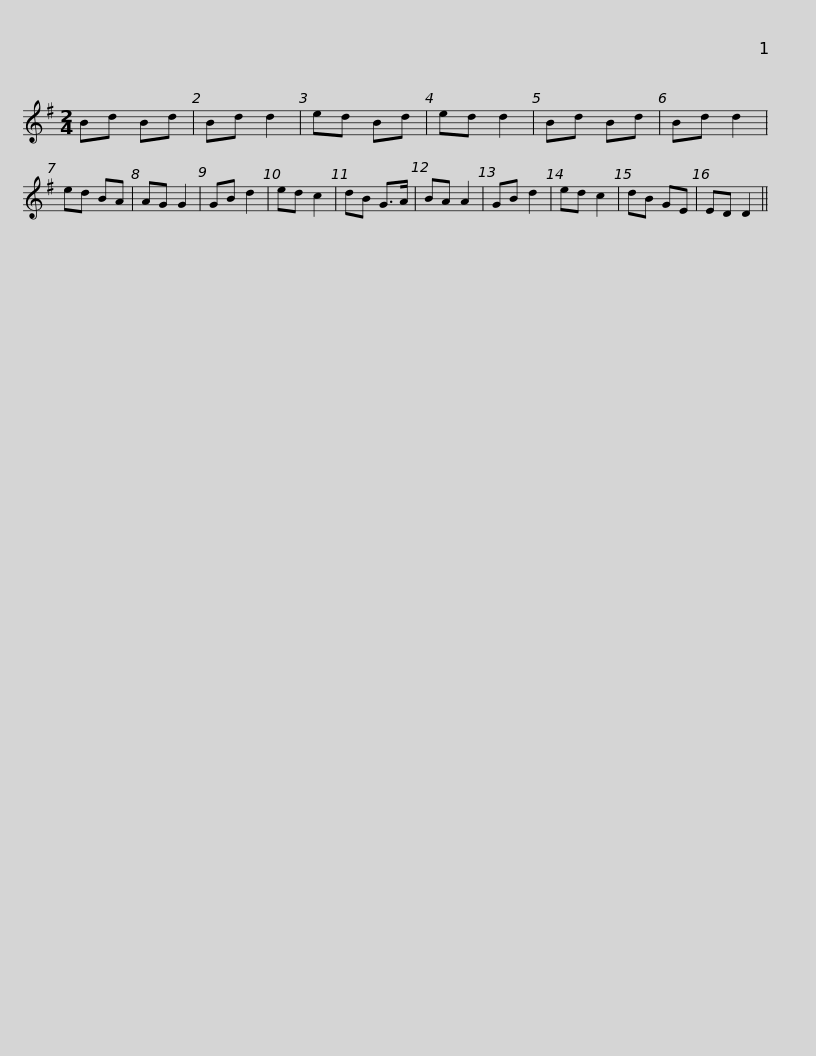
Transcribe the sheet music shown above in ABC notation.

X:1
L:1/8
M:2/4
I:linebreak $
K:G
V:1 treble
V:1
 Bd Bd | Bd d2 | ed Bd | ed d2 | Bd Bd | %5
 Bd d2 | ed BA | AG G2 | GB d2 | ed c2 | %10
 dB G>A | BA A2 |$ GB d2 | ed c2 | dB GE | %15
 ED D2 || %16
